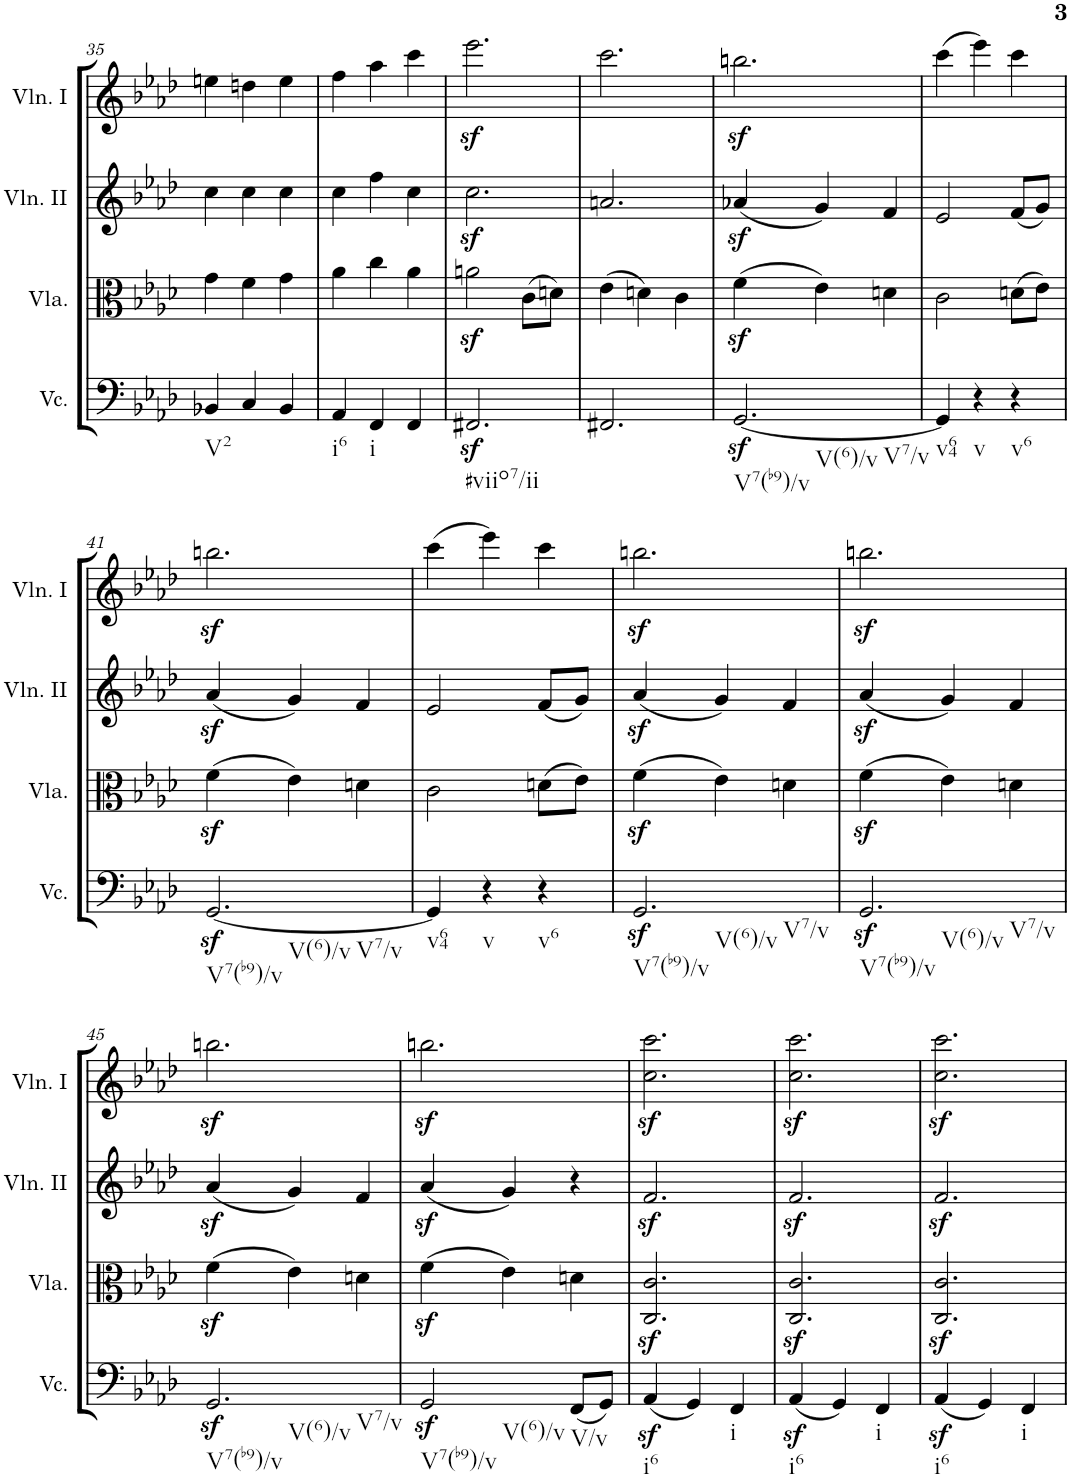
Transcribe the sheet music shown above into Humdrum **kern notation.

**kern	**kern	**kern	**kern
*part4	*part3	*part2	*part1
*staff4	*staff3	*staff2	*staff1
*I"Violoncello	*I"Viola	*I"Violino II	*I"Violino I
*I'Vc.	*I'Vla.	*I'Vln. II	*I'Vln. I
!!LO:PB:g=z
*clefF4	*clefC3	*clefG2	*clefG2
*k[b-e-a-d-]	*k[b-e-a-d-]	*k[b-e-a-d-]	*k[b-e-a-d-]
*M3/4	*M3/4	*M3/4	*M3/4
=35	=35	=35	=35
!LO:TX:b:t=V2	!	!	!
4BB-X/	4g\	4cc\	4een\
4C/	4f\	4cc\	4ddn\
4BB-/	4g\	4cc\	4ee\
=36	=36	=36	=36
!LO:TX:b:t=i6	!	!	!
4AA-/	4a-\	4cc\	4ff\
!LO:TX:b:t=i	!	!	!
4FF/	4cc\	4ff\	4aa-\
4FF/	4a-\	4cc\	4ccc\
=37	=37	=37	=37
!LO:TX:b:t=#viio7/ii	!	!	!
2.FF#Xz</	2anz<\	2.ccz<\	2.eee-z<\
.	(8c\L	.	.
.	8dn\J)	.	.
=38	=38	=38	=38
2.FF#X/	(4e-\	2.an/	2.ccc\
.	4dn\)	.	.
.	4c\	.	.
=39	=39	=39	=39
!LO:TX:b:t=V7(b9)/v	!	!	!
!LO:TX:b:t=V(6)/v	!	!	!
!LO:TX:b:t=V7/v	!	!	!
[2.GGz</	(4fz<\	(4a-Xz</	2.bbnz<\
.	4e-\)	4g/)	.
.	4dn\	4f/	.
=40	=40	=40	=40
!LO:TX:b:t=v64	!	!	!
4GG/]	2c\	2e-/	(4ccc\
!LO:TX:b:t=v	!	!	!
4r	.	.	4eee-\)
!LO:TX:b:t=v6	!	!	!
4r	(8dn\L	(8f/L	4ccc\
.	8e-\J)	8g/J)	.
!!LO:LB:g=z
=41	=41	=41	=41
!LO:TX:b:t=V7(b9)/v	!	!	!
!LO:TX:b:t=V(6)/v	!	!	!
!LO:TX:b:t=V7/v	!	!	!
[2.GGz</	(4fz<\	(4a-z</	2.bbnz<\
.	4e-\)	4g/)	.
.	4dn\	4f/	.
=42	=42	=42	=42
!LO:TX:b:t=v64	!	!	!
4GG/]	2c\	2e-/	(4ccc\
!LO:TX:b:t=v	!	!	!
4r	.	.	4eee-\)
!LO:TX:b:t=v6	!	!	!
4r	(8dn\L	(8f/L	4ccc\
.	8e-\J)	8g/J)	.
=43	=43	=43	=43
!LO:TX:b:t=V7(b9)/v	!	!	!
!LO:TX:b:t=V(6)/v	!	!	!
!LO:TX:b:t=V7/v	!	!	!
2.GGz</	(4fz<\	(4a-z</	2.bbnz<\
.	4e-\)	4g/)	.
.	4dn\	4f/	.
=44	=44	=44	=44
!LO:TX:b:t=V7(b9)/v	!	!	!
!LO:TX:b:t=V(6)/v	!	!	!
!LO:TX:b:t=V7/v	!	!	!
2.GGz</	(4fz<\	(4a-z</	2.bbnz<\
.	4e-\)	4g/)	.
.	4dn\	4f/	.
!!LO:LB:g=z
=45	=45	=45	=45
!LO:TX:b:t=V7(b9)/v	!	!	!
!LO:TX:b:t=V(6)/v	!	!	!
!LO:TX:b:t=V7/v	!	!	!
2.GGz</	(4fz<\	(4a-z</	2.bbnz<\
.	4e-\)	4g/)	.
.	4dn\	4f/	.
=46	=46	=46	=46
!LO:TX:b:t=V7(b9)/v	!	!	!
!LO:TX:b:t=V(6)/v	!	!	!
2GGz</	(4fz<\	(4a-z</	2.bbnz<\
.	4e-\)	4g/)	.
!LO:TX:b:t=V/v	!	!	!
(8FF/L	4dn\	4r	.
8GG/J)	.	.	.
=47	=47	=47	=47
!LO:TX:b:t=i6	!	!	!
(4AA-z</	2.C/z< 2.c/z<	2.fz</	2.cc\z< 2.ccc\z<
4GG/)	.	.	.
!LO:TX:b:t=i	!	!	!
4FF/	.	.	.
=48	=48	=48	=48
!LO:TX:b:t=i6	!	!	!
(4AA-z</	2.C/z< 2.c/z<	2.fz</	2.cc\z< 2.ccc\z<
4GG/)	.	.	.
!LO:TX:b:t=i	!	!	!
4FF/	.	.	.
=49	=49	=49	=49
!LO:TX:b:t=i6	!	!	!
(4AA-z</	2.C/z< 2.c/z<	2.fz</	2.cc\z< 2.ccc\z<
4GG/)	.	.	.
!LO:TX:b:t=i	!	!	!
4FF/	.	.	.
=	=	=	=
*-	*-	*-	*-
